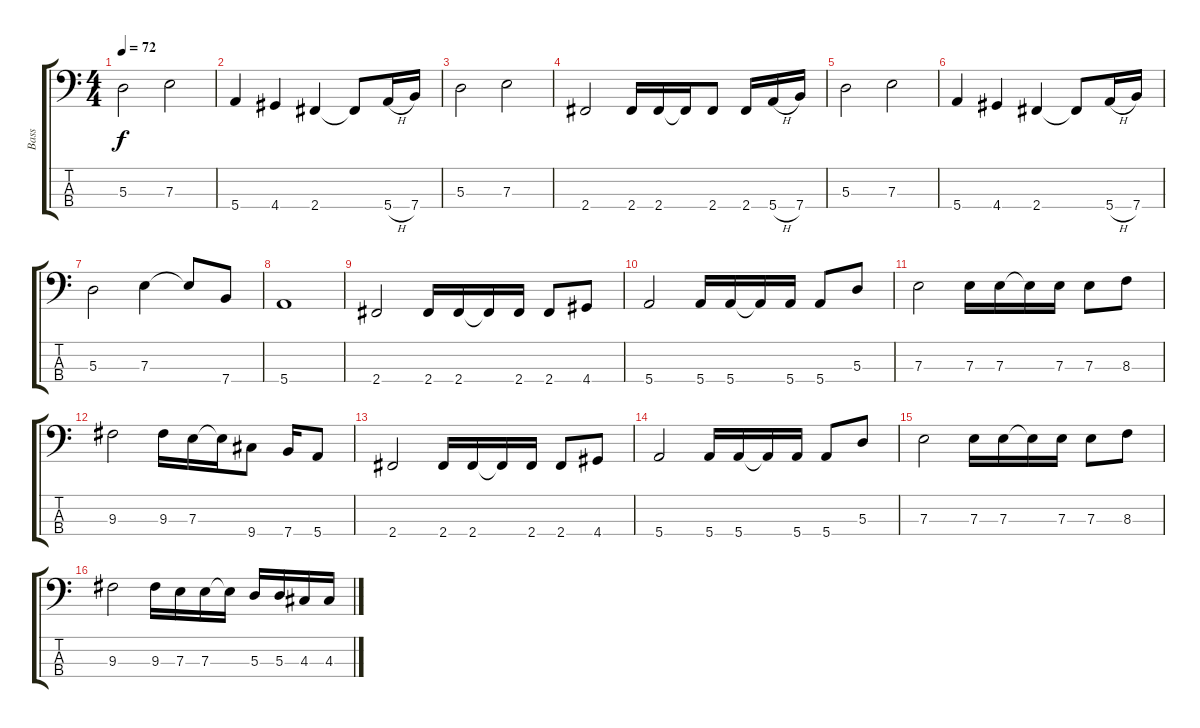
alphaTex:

\track ("Bass" "Bass") {instrument electricbassfinger}
\staff {score tabs}
\tuning (G2 D2 A1 E1) {hide}
\ts (4 4)
\tempo 72
\clef f4
\ks c
5.3.2{dy f} 7.3.2 |
5.4.4 4.4.4 2.4.4 2.4{t}.8 5.4{h}.16 7.4.16 |
5.3.2 7.3.2 |
2.4.2 2.4.16 2.4.16 2.4{t}.16 2.4.8 2.4.16 5.4{h}.16 7.4.16 |
5.3.2 7.3.2 |
5.4.4 4.4.4 2.4.4 2.4{t}.8 5.4{h}.16 7.4.16 |
5.3.2 7.3.4 7.3{t}.8 7.4.8 |
5.4.1 |
2.4.2 2.4.16 2.4.16 2.4{t}.16 2.4.16 2.4.8 4.4.8 |
5.4.2 5.4.16 5.4.16 5.4{t}.16 5.4.16 5.4.8 5.3.8 |
7.3.2 7.3.16 7.3.16 7.3{t}.16 7.3.16 7.3.8 8.3.8 |
9.3.2 9.3.16 7.3.16 7.3{t}.16 9.4.8 7.4.16 5.4.8 |
2.4.2 2.4.16 2.4.16 2.4{t}.16 2.4.16 2.4.8 4.4.8 |
5.4.2 5.4.16 5.4.16 5.4{t}.16 5.4.16 5.4.8 5.3.8 |
7.3.2 7.3.16 7.3.16 7.3{t}.16 7.3.16 7.3.8 8.3.8 |
9.3.2 9.3.16 7.3.16 7.3.16 7.3{t}.16 5.3.16 5.3.16 4.3.16 4.3.16
